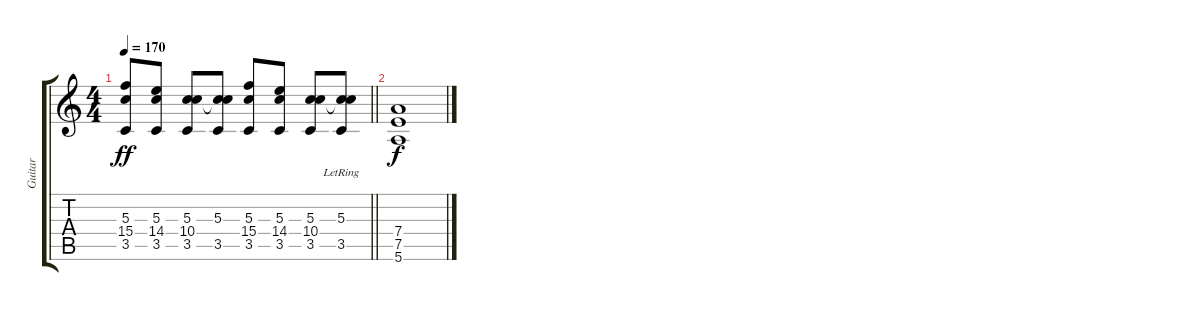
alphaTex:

\track ("Guitar" "Guitar") {instrument electricguitarmuted}
\staff {score tabs}
\tuning (E4 B3 G3 D3 A2 E2) {hide}
\ts (4 4)
\tempo 170
\clef g2
\barLineRight lightlight
\ks c
(5.3 15.4 3.5).8{dy ff} (5.3 14.4 3.5).8 (5.3 10.4 3.5).8 (5.3 10.4{t} 3.5).8 (5.3 15.4 3.5).8 (5.3 14.4 3.5).8 (5.3 10.4 3.5).8 (5.3{lr} 10.4{t} 3.5).8 |
(7.4 7.5 5.6).1{dy f}
